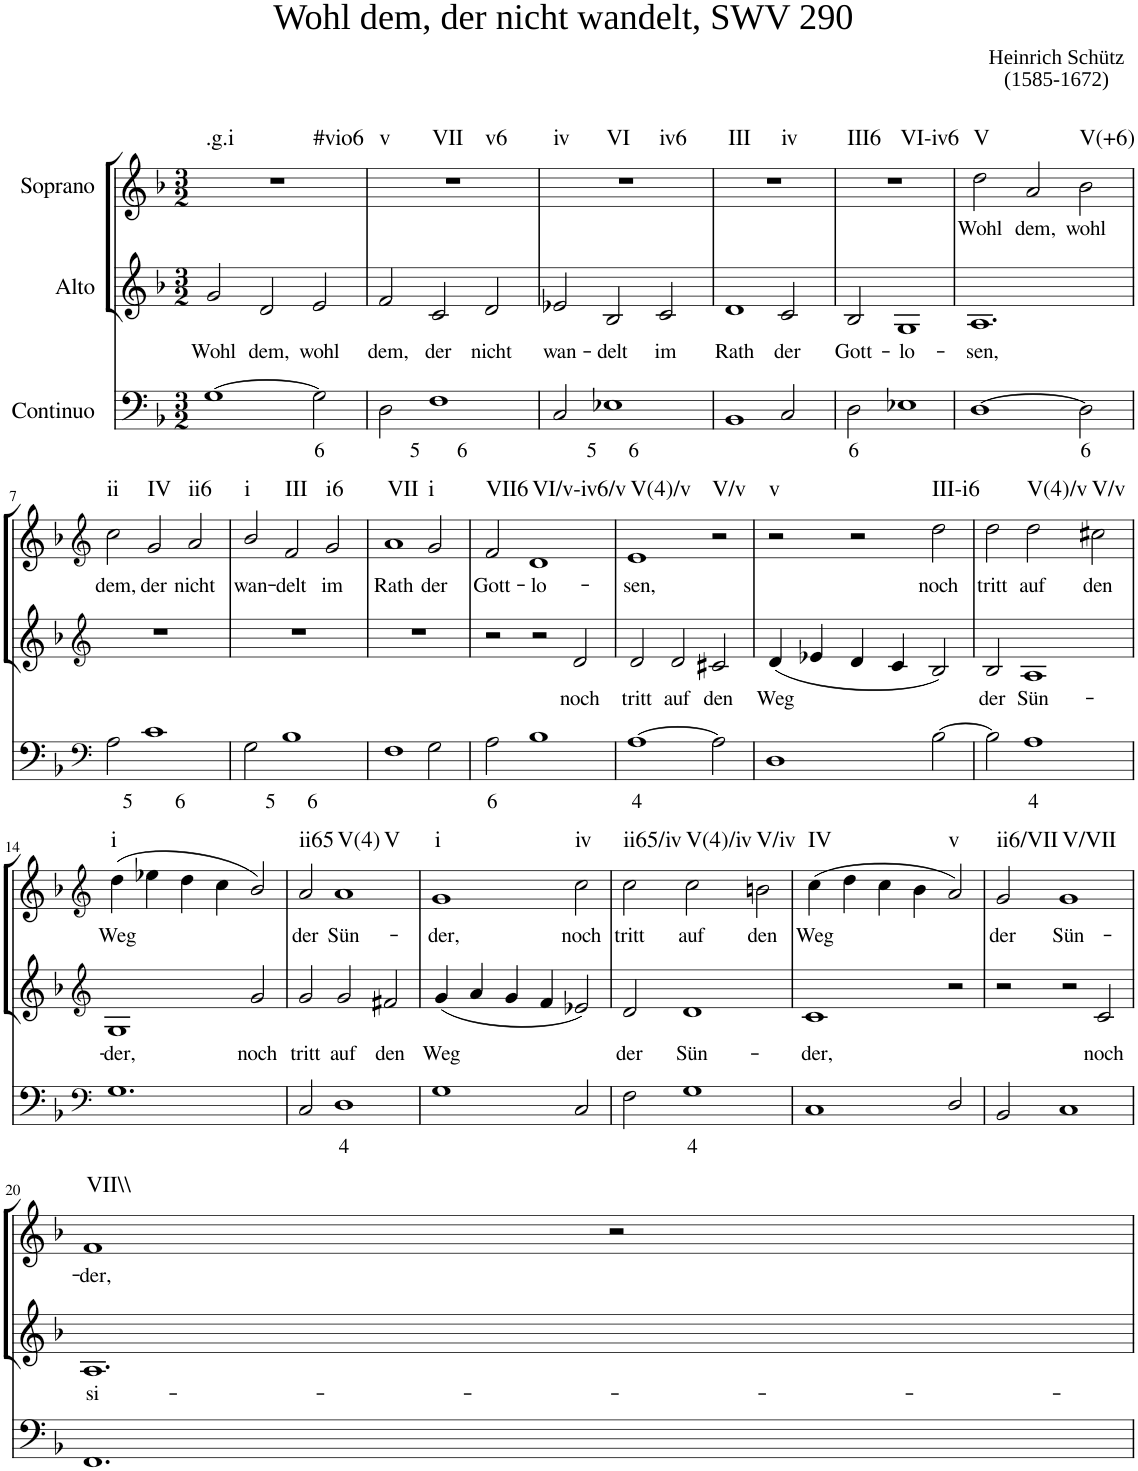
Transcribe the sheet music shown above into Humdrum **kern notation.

**kern	**text	**kern	**text	**kern	**text	**harte
*part3	*part3	*part2	*part2	*part1	*part1	*part1
*staff3	*staff3	*staff2	*staff2	*staff1	*staff1	*
*I"Continuo	*	*I"Alto	*	*I"Soprano	*	*
*clefF4	*	*clefG2	*	*clefG2	*	*
*k[b-]	*	*k[b-]	*	*k[b-]	*	*
*M3/2	*	*M3/2	*	*M3/2	*	*
=1	=1	=1	=1	=1	=1	=1
!	!	!	!	!LO:TX:a:t=Wohl dem, der nicht wandelt, SWV 290	!	!
!	!	!	!	!LO:TX:a:t=Heinrich Schütz	!	!
!	!	!	!	!LO:TX:a:t=(1585-1672)	!	!
!	!	!	!LO:LY:b	!	!	!LO:H:n=1:kt=.g.i
!	!	!	!	!	!	!LO:H:n=2:kt=#vio6
[1G	.	2g/	Wohl	1.r	.	N N
!	!	!	!LO:LY:b	!	!	!
.	.	2d/	dem,	.	.	.
!	!LO:LY:b	!	!LO:LY:b	!	!	!
2G\]	6	2e/	wohl	.	.	.
=2	=2	=2	=2	=2	=2	=2
!	!	!	!LO:LY:b	!	!	!LO:H:n=1:kt=v
!	!	!	!	!	!	!LO:H:n=2:kt=VII
!	!	!	!	!	!	!LO:H:n=3:kt=v6
2D\	.	2f/	dem,	1.r	.	N N N
!	!LO:LY:b	!	!LO:LY:b	!	!	!
1F	5 6	2c/	der	.	.	.
!	!	!	!LO:LY:b	!	!	!
.	.	2d/	nicht	.	.	.
=3	=3	=3	=3	=3	=3	=3
!	!	!	!LO:LY:b	!	!	!LO:H:n=1:kt=iv
!	!	!	!	!	!	!LO:H:n=2:kt=VI
!	!	!	!	!	!	!LO:H:n=3:kt=iv6
2C/	.	2e-X/	wan-	1.r	.	N N N
!	!LO:LY:b	!	!LO:LY:b	!	!	!
1E-X	5 6	2B-/	delt	.	.	.
!	!	!	!LO:LY:b	!	!	!
.	.	2c/	im	.	.	.
=4	=4	=4	=4	=4	=4	=4
!	!	!	!LO:LY:b	!	!	!LO:H:n=1:kt=III
!	!	!	!	!	!	!LO:H:n=2:kt=iv
1BB-	.	1d	Rath	1.r	.	N N
!	!	!	!LO:LY:b	!	!	!
2C/	.	2c/	der	.	.	.
=5	=5	=5	=5	=5	=5	=5
!	!LO:LY:b	!	!LO:LY:b	!	!	!LO:H:n=1:kt=III6
!	!	!	!	!	!	!LO:H:n=2:kt=VI-iv6
2D\	6	2B-/	Gott-	1.r	.	N N
!	!	!	!LO:LY:b	!	!	!
1E-X	.	1G	lo-	.	.	.
=6	=6	=6	=6	=6	=6	=6
!	!	!	!LO:LY:b	!	!LO:LY:b	!LO:H:kt=V
[1D	.	1.A	sen,	2dd\	Wohl	N
!	!	!	!	!	!LO:LY:b	!
.	.	.	.	2a/	dem,	.
!	!LO:LY:b	!	!	!	!LO:LY:b	!LO:H:kt=V(+6)
2D\]	6	.	.	2b-\	wohl	N
!!LO:LB:g=z
=7	=7	=7	=7	=7	=7	=7
*clefF4	*	*clefG2	*	*clefG2	*	*
!	!	!	!	!	!LO:LY:b	!LO:H:kt=ii
2A\	.	1.r	.	2cc\	dem,	N
!	!LO:LY:b	!	!	!	!LO:LY:b	!LO:H:kt=IV
1c	5 6	.	.	2g/	der	N
!	!	!	!	!	!LO:LY:b	!LO:H:kt=ii6
.	.	.	.	2a/	nicht	N
=8	=8	=8	=8	=8	=8	=8
!	!	!	!	!	!LO:LY:b	!LO:H:kt=i
2G\	.	1.r	.	2b-/	wan-	N
!	!LO:LY:b	!	!	!	!LO:LY:b	!LO:H:kt=III
1B-	5 6	.	.	2f/	delt	N
!	!	!	!	!	!LO:LY:b	!LO:H:kt=i6
.	.	.	.	2g/	im	N
=9	=9	=9	=9	=9	=9	=9
!	!	!	!	!	!LO:LY:b	!LO:H:kt=VII
1F	.	1.r	.	1a	Rath	N
!	!	!	!	!	!LO:LY:b	!LO:H:kt=i
2G\	.	.	.	2g/	der	N
=10	=10	=10	=10	=10	=10	=10
!	!LO:LY:b	!	!	!	!LO:LY:b	!LO:H:kt=VII6
2A\	6	2r	.	2f/	Gott-	N
!	!	!	!	!	!LO:LY:b	!LO:H:kt=VI/v-iv6/v
1B-	.	2r	.	1d	lo-	N
!	!	!	!LO:LY:b	!	!	!
.	.	2d/	noch	.	.	.
=11	=11	=11	=11	=11	=11	=11
!	!LO:LY:b	!	!LO:LY:b	!	!LO:LY:b	!LO:H:kt=V(4)/v
[1A	4	2d/	tritt	1e	sen,	N
!	!	!	!LO:LY:b	!	!	!
.	.	2d/	auf	.	.	.
!	!	!	!LO:LY:b	!	!	!LO:H:kt=V/v
2A\]	.	2c#X/	den	2r	.	N
=12	=12	=12	=12	=12	=12	=12
!	!	!	!LO:LY:b	!	!	!LO:H:kt=v
1D	.	(4d/	Weg	2r	.	N
.	.	4e-X/	.	.	.	.
.	.	4d/	.	2r	.	.
.	.	4c/	.	.	.	.
!	!	!	!	!	!LO:LY:b	!LO:H:kt=III-i6
[2B-\	.	2B-/)	.	2dd\	noch	N
=13	=13	=13	=13	=13	=13	=13
!	!	!	!LO:LY:b	!	!LO:LY:b	!
2B-\]	.	2B-/	der	2dd\	tritt	.
!	!LO:LY:b	!	!LO:LY:b	!	!LO:LY:b	!LO:H:kt=V(4)/v
1A	4	1A	Sün-	2dd\	auf	N
!	!	!	!	!	!LO:LY:b	!LO:H:kt=V/v
.	.	.	.	2cc#X\	den	N
!!LO:LB:g=z
=14	=14	=14	=14	=14	=14	=14
*clefF4	*	*clefG2	*	*clefG2	*	*
!	!	!	!LO:LY:b	!	!LO:LY:b	!LO:H:kt=i
1.G	.	1G	der,	(4dd\	Weg	N
.	.	.	.	4ee-X\	.	.
.	.	.	.	4dd\	.	.
.	.	.	.	4cc\	.	.
!	!	!	!LO:LY:b	!	!	!
.	.	2g/	noch	2b-/)	.	.
=15	=15	=15	=15	=15	=15	=15
!	!	!	!LO:LY:b	!	!LO:LY:b	!LO:H:kt=ii65
2C/	.	2g/	tritt	2a/	der	N
!	!LO:LY:b	!	!LO:LY:b	!	!LO:LY:b	!LO:H:n=1:kt=V(4)
!	!	!	!	!	!	!LO:H:n=2:kt=V
1D	4	2g/	auf	1a	Sün-	N N
!	!	!	!LO:LY:b	!	!	!
.	.	2f#X/	den	.	.	.
=16	=16	=16	=16	=16	=16	=16
!	!	!	!LO:LY:b	!	!LO:LY:b	!LO:H:kt=i
1G	.	(4g/	Weg	1g	der,	N
.	.	4a/	.	.	.	.
.	.	4g/	.	.	.	.
.	.	4f/	.	.	.	.
!	!	!	!	!	!LO:LY:b	!LO:H:kt=iv
2C/	.	2e-X/)	.	2cc\	noch	N
=17	=17	=17	=17	=17	=17	=17
!	!	!	!LO:LY:b	!	!LO:LY:b	!LO:H:kt=ii65/iv
2F\	.	2d/	der	2cc\	tritt	N
!	!LO:LY:b	!	!LO:LY:b	!	!LO:LY:b	!LO:H:kt=V(4)/iv
1G	4	1d	Sün-	2cc\	auf	N
!	!	!	!	!	!LO:LY:b	!LO:H:kt=V/iv
.	.	.	.	2bn\	den	N
=18	=18	=18	=18	=18	=18	=18
!	!	!	!LO:LY:b	!	!LO:LY:b	!LO:H:kt=IV
1C	.	1c	der,	(4cc\	Weg	N
.	.	.	.	4dd\	.	.
.	.	.	.	4cc\	.	.
.	.	.	.	4b-\	.	.
!	!	!	!	!	!	!LO:H:kt=v
2D/	.	2r	.	2a/)	.	N
=19	=19	=19	=19	=19	=19	=19
!	!	!	!	!	!LO:LY:b	!LO:H:kt=ii6/VII
2BB-/	.	2r	.	2g/	der	N
!	!	!	!	!	!LO:LY:b	!LO:H:kt=V/VII
1C	.	2r	.	1g	Sün-	N
!	!	!	!LO:LY:b	!	!	!
.	.	2c/	noch	.	.	.
!!LO:LB:g=z
=20	=20	=20	=20	=20	=20	=20
!	!	!	!LO:LY:b	!	!LO:LY:b	!LO:H:kt=VII\\
1.FF	.	1.A	si-	1f	der,	N
.	.	.	.	2r	.	.
=	=	=	=	=	=	=
*-	*-	*-	*-	*-	*-	*-
